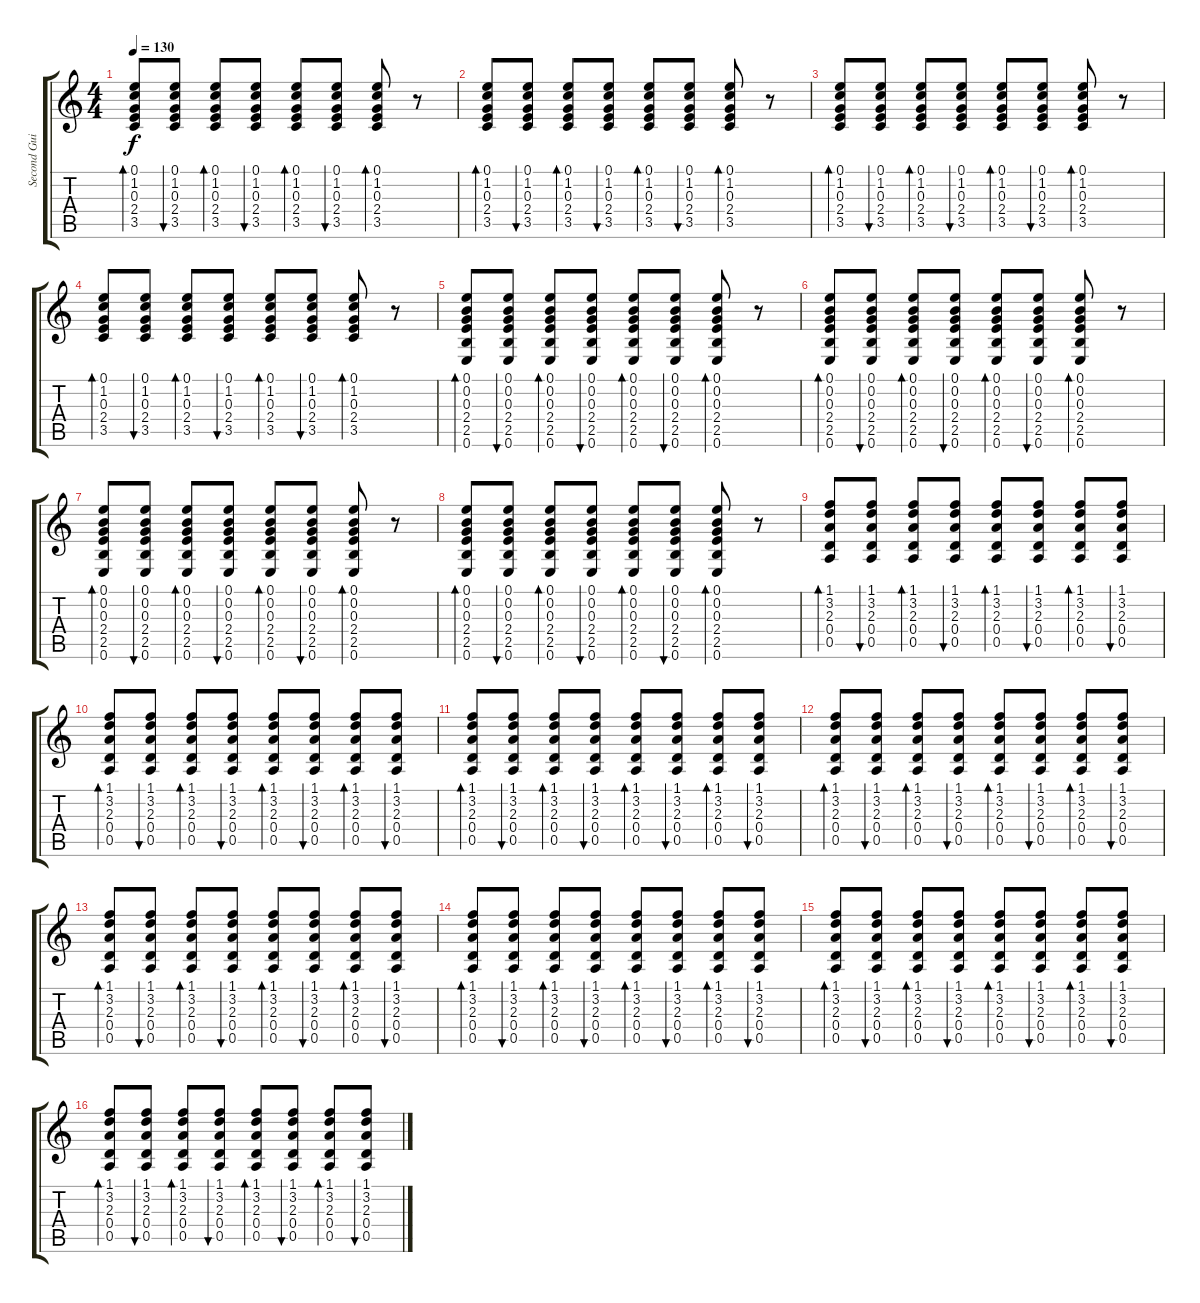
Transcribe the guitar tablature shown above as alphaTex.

\track ("Second Guitar" "Second Gui") {instrument acousticguitarsteel}
\staff {score tabs}
\tuning (E4 B3 G3 D3 A2 E2) {hide}
\ts (4 4)
\tempo 130
\clef g2
\ks c
(0.1 1.2 0.3 2.4 3.5).8{bd 60 dy f} (0.1 1.2 0.3 2.4 3.5).8{bu 60} (0.1 1.2 0.3 2.4 3.5).8{bd 60} (0.1 1.2 0.3 2.4 3.5).8{bu 60} (0.1 1.2 0.3 2.4 3.5).8{bd 60} (0.1 1.2 0.3 2.4 3.5).8{bu 60} (0.1 1.2 0.3 2.4 3.5).8{bd 60} r.8 |
(0.1 1.2 0.3 2.4 3.5).8{bd 60} (0.1 1.2 0.3 2.4 3.5).8{bu 60} (0.1 1.2 0.3 2.4 3.5).8{bd 60} (0.1 1.2 0.3 2.4 3.5).8{bu 60} (0.1 1.2 0.3 2.4 3.5).8{bd 60} (0.1 1.2 0.3 2.4 3.5).8{bu 60} (0.1 1.2 0.3 2.4 3.5).8{bd 60} r.8 |
(0.1 1.2 0.3 2.4 3.5).8{bd 60} (0.1 1.2 0.3 2.4 3.5).8{bu 60} (0.1 1.2 0.3 2.4 3.5).8{bd 60} (0.1 1.2 0.3 2.4 3.5).8{bu 60} (0.1 1.2 0.3 2.4 3.5).8{bd 60} (0.1 1.2 0.3 2.4 3.5).8{bu 60} (0.1 1.2 0.3 2.4 3.5).8{bd 60} r.8 |
(0.1 1.2 0.3 2.4 3.5).8{bd 60} (0.1 1.2 0.3 2.4 3.5).8{bu 60} (0.1 1.2 0.3 2.4 3.5).8{bd 60} (0.1 1.2 0.3 2.4 3.5).8{bu 60} (0.1 1.2 0.3 2.4 3.5).8{bd 60} (0.1 1.2 0.3 2.4 3.5).8{bu 60} (0.1 1.2 0.3 2.4 3.5).8{bd 60} r.8 |
(0.1 0.2 0.3 2.4 2.5 0.6).8{bd 60} (0.1 0.2 0.3 2.4 2.5 0.6).8{bu 60} (0.1 0.2 0.3 2.4 2.5 0.6).8{bd 60} (0.1 0.2 0.3 2.4 2.5 0.6).8{bu 60} (0.1 0.2 0.3 2.4 2.5 0.6).8{bd 60} (0.1 0.2 0.3 2.4 2.5 0.6).8{bu 60} (0.1 0.2 0.3 2.4 2.5 0.6).8{bd 60} r.8 |
(0.1 0.2 0.3 2.4 2.5 0.6).8{bd 60} (0.1 0.2 0.3 2.4 2.5 0.6).8{bu 60} (0.1 0.2 0.3 2.4 2.5 0.6).8{bd 60} (0.1 0.2 0.3 2.4 2.5 0.6).8{bu 60} (0.1 0.2 0.3 2.4 2.5 0.6).8{bd 60} (0.1 0.2 0.3 2.4 2.5 0.6).8{bu 60} (0.1 0.2 0.3 2.4 2.5 0.6).8{bd 60} r.8 |
(0.1 0.2 0.3 2.4 2.5 0.6).8{bd 60} (0.1 0.2 0.3 2.4 2.5 0.6).8{bu 60} (0.1 0.2 0.3 2.4 2.5 0.6).8{bd 60} (0.1 0.2 0.3 2.4 2.5 0.6).8{bu 60} (0.1 0.2 0.3 2.4 2.5 0.6).8{bd 60} (0.1 0.2 0.3 2.4 2.5 0.6).8{bu 60} (0.1 0.2 0.3 2.4 2.5 0.6).8{bd 60} r.8 |
(0.1 0.2 0.3 2.4 2.5 0.6).8{bd 60} (0.1 0.2 0.3 2.4 2.5 0.6).8{bu 60} (0.1 0.2 0.3 2.4 2.5 0.6).8{bd 60} (0.1 0.2 0.3 2.4 2.5 0.6).8{bu 60} (0.1 0.2 0.3 2.4 2.5 0.6).8{bd 60} (0.1 0.2 0.3 2.4 2.5 0.6).8{bu 60} (0.1 0.2 0.3 2.4 2.5 0.6).8{bd 60} r.8 |
(1.1 3.2 2.3 0.4 0.5).8{bd 60} (1.1 3.2 2.3 0.4 0.5).8{bu 60} (1.1 3.2 2.3 0.4 0.5).8{bd 60} (1.1 3.2 2.3 0.4 0.5).8{bu 60} (1.1 3.2 2.3 0.4 0.5).8{bd 60} (1.1 3.2 2.3 0.4 0.5).8{bu 60} (1.1 3.2 2.3 0.4 0.5).8{bd 60} (1.1 3.2 2.3 0.4 0.5).8{bu 60} |
(1.1 3.2 2.3 0.4 0.5).8{bd 60} (1.1 3.2 2.3 0.4 0.5).8{bu 60} (1.1 3.2 2.3 0.4 0.5).8{bd 60} (1.1 3.2 2.3 0.4 0.5).8{bu 60} (1.1 3.2 2.3 0.4 0.5).8{bd 60} (1.1 3.2 2.3 0.4 0.5).8{bu 60} (1.1 3.2 2.3 0.4 0.5).8{bd 60} (1.1 3.2 2.3 0.4 0.5).8{bu 60} |
(1.1 3.2 2.3 0.4 0.5).8{bd 60} (1.1 3.2 2.3 0.4 0.5).8{bu 60} (1.1 3.2 2.3 0.4 0.5).8{bd 60} (1.1 3.2 2.3 0.4 0.5).8{bu 60} (1.1 3.2 2.3 0.4 0.5).8{bd 60} (1.1 3.2 2.3 0.4 0.5).8{bu 60} (1.1 3.2 2.3 0.4 0.5).8{bd 60} (1.1 3.2 2.3 0.4 0.5).8{bu 60} |
(1.1 3.2 2.3 0.4 0.5).8{bd 60} (1.1 3.2 2.3 0.4 0.5).8{bu 60} (1.1 3.2 2.3 0.4 0.5).8{bd 60} (1.1 3.2 2.3 0.4 0.5).8{bu 60} (1.1 3.2 2.3 0.4 0.5).8{bd 60} (1.1 3.2 2.3 0.4 0.5).8{bu 60} (1.1 3.2 2.3 0.4 0.5).8{bd 60} (1.1 3.2 2.3 0.4 0.5).8{bu 60} |
(1.1 3.2 2.3 0.4 0.5).8{bd 60} (1.1 3.2 2.3 0.4 0.5).8{bu 60} (1.1 3.2 2.3 0.4 0.5).8{bd 60} (1.1 3.2 2.3 0.4 0.5).8{bu 60} (1.1 3.2 2.3 0.4 0.5).8{bd 60} (1.1 3.2 2.3 0.4 0.5).8{bu 60} (1.1 3.2 2.3 0.4 0.5).8{bd 60} (1.1 3.2 2.3 0.4 0.5).8{bu 60} |
(1.1 3.2 2.3 0.4 0.5).8{bd 60} (1.1 3.2 2.3 0.4 0.5).8{bu 60} (1.1 3.2 2.3 0.4 0.5).8{bd 60} (1.1 3.2 2.3 0.4 0.5).8{bu 60} (1.1 3.2 2.3 0.4 0.5).8{bd 60} (1.1 3.2 2.3 0.4 0.5).8{bu 60} (1.1 3.2 2.3 0.4 0.5).8{bd 60} (1.1 3.2 2.3 0.4 0.5).8{bu 60} |
(1.1 3.2 2.3 0.4 0.5).8{bd 60} (1.1 3.2 2.3 0.4 0.5).8{bu 60} (1.1 3.2 2.3 0.4 0.5).8{bd 60} (1.1 3.2 2.3 0.4 0.5).8{bu 60} (1.1 3.2 2.3 0.4 0.5).8{bd 60} (1.1 3.2 2.3 0.4 0.5).8{bu 60} (1.1 3.2 2.3 0.4 0.5).8{bd 60} (1.1 3.2 2.3 0.4 0.5).8{bu 60} |
(1.1 3.2 2.3 0.4 0.5).8{bd 60} (1.1 3.2 2.3 0.4 0.5).8{bu 60} (1.1 3.2 2.3 0.4 0.5).8{bd 60} (1.1 3.2 2.3 0.4 0.5).8{bu 60} (1.1 3.2 2.3 0.4 0.5).8{bd 60} (1.1 3.2 2.3 0.4 0.5).8{bu 60} (1.1 3.2 2.3 0.4 0.5).8{bd 60} (1.1 3.2 2.3 0.4 0.5).8{bu 60}
